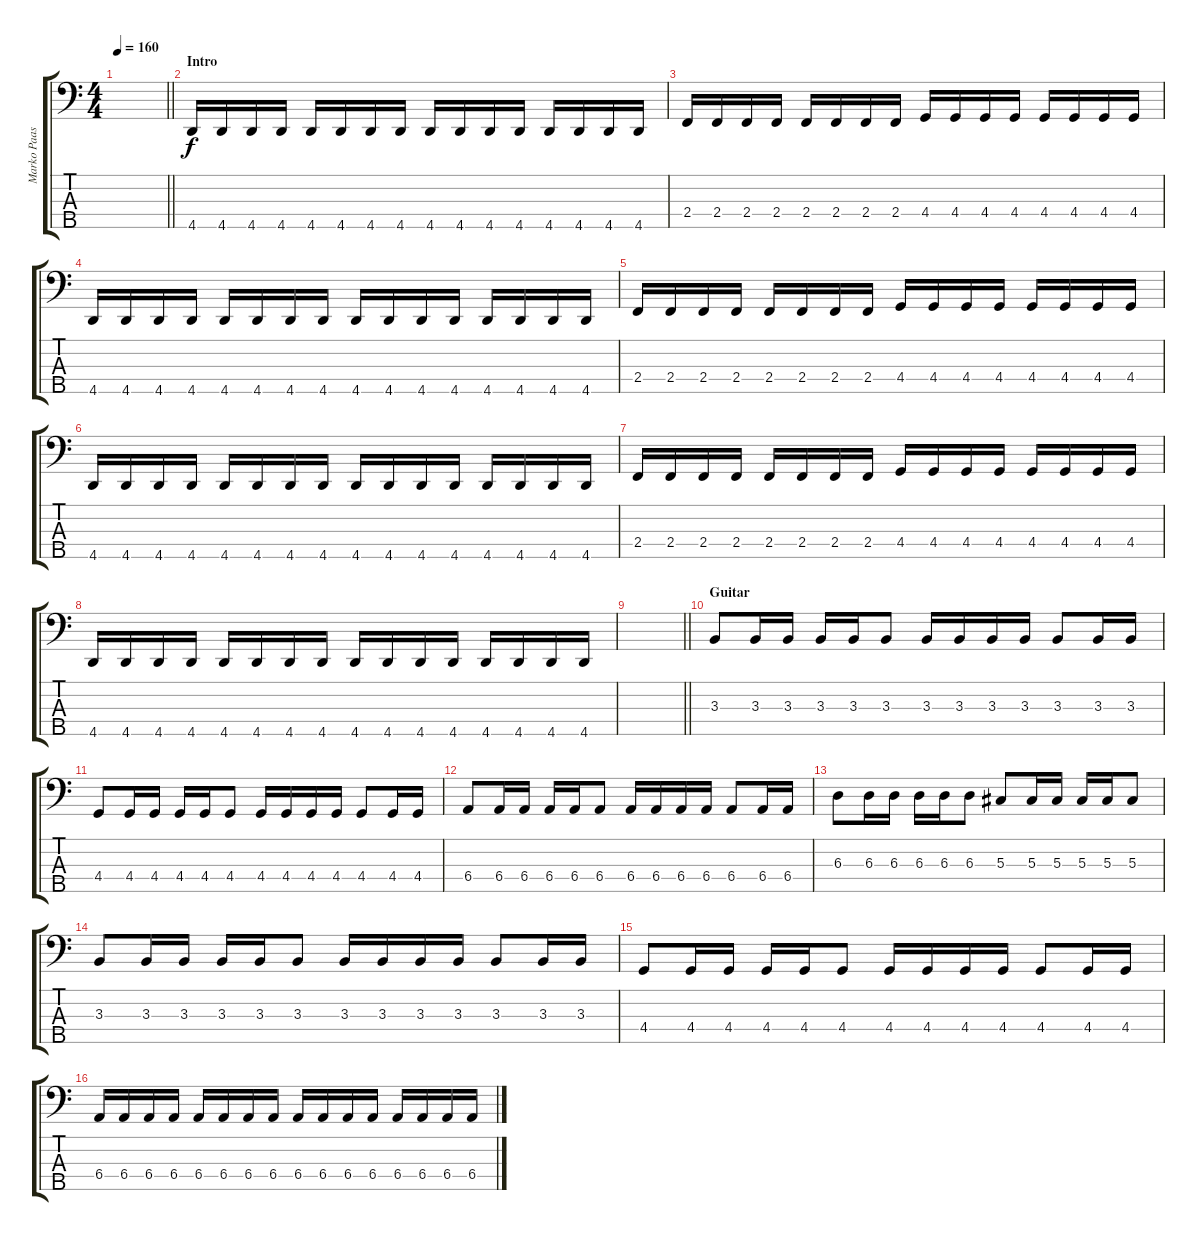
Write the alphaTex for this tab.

\track ("Marko Paasikoski" "Marko Paas") {instrument electricbasspick}
\staff {score tabs}
\tuning (Gb2 Db2 Ab1 Eb1 Bb0) {hide}
\ts (4 4)
\tempo 160
\clef f4
\barLineRight lightlight
\ks c
|
\section ("" "Intro")
4.5.16 4.5.16 4.5.16 4.5.16 4.5.16 4.5.16 4.5.16 4.5.16 4.5.16 4.5.16 4.5.16 4.5.16 4.5.16 4.5.16 4.5.16 4.5.16 |
2.4.16 2.4.16 2.4.16 2.4.16 2.4.16 2.4.16 2.4.16 2.4.16 4.4.16 4.4.16 4.4.16 4.4.16 4.4.16 4.4.16 4.4.16 4.4.16 |
4.5.16 4.5.16 4.5.16 4.5.16 4.5.16 4.5.16 4.5.16 4.5.16 4.5.16 4.5.16 4.5.16 4.5.16 4.5.16 4.5.16 4.5.16 4.5.16 |
2.4.16 2.4.16 2.4.16 2.4.16 2.4.16 2.4.16 2.4.16 2.4.16 4.4.16 4.4.16 4.4.16 4.4.16 4.4.16 4.4.16 4.4.16 4.4.16 |
4.5.16 4.5.16 4.5.16 4.5.16 4.5.16 4.5.16 4.5.16 4.5.16 4.5.16 4.5.16 4.5.16 4.5.16 4.5.16 4.5.16 4.5.16 4.5.16 |
2.4.16 2.4.16 2.4.16 2.4.16 2.4.16 2.4.16 2.4.16 2.4.16 4.4.16 4.4.16 4.4.16 4.4.16 4.4.16 4.4.16 4.4.16 4.4.16 |
4.5.16 4.5.16 4.5.16 4.5.16 4.5.16 4.5.16 4.5.16 4.5.16 4.5.16 4.5.16 4.5.16 4.5.16 4.5.16 4.5.16 4.5.16 4.5.16 |
\barLineRight lightlight
|
\section ("" "Guitar")
3.3.8 3.3.16 3.3.16 3.3.16 3.3.16 3.3.8 3.3.16 3.3.16 3.3.16 3.3.16 3.3.8 3.3.16 3.3.16 |
4.4.8 4.4.16 4.4.16 4.4.16 4.4.16 4.4.8 4.4.16 4.4.16 4.4.16 4.4.16 4.4.8 4.4.16 4.4.16 |
6.4.8 6.4.16 6.4.16 6.4.16 6.4.16 6.4.8 6.4.16 6.4.16 6.4.16 6.4.16 6.4.8 6.4.16 6.4.16 |
6.3.8 6.3.16 6.3.16 6.3.16 6.3.16 6.3.8 5.3.8 5.3.16 5.3.16 5.3.16 5.3.16 5.3.8 |
3.3.8 3.3.16 3.3.16 3.3.16 3.3.16 3.3.8 3.3.16 3.3.16 3.3.16 3.3.16 3.3.8 3.3.16 3.3.16 |
4.4.8 4.4.16 4.4.16 4.4.16 4.4.16 4.4.8 4.4.16 4.4.16 4.4.16 4.4.16 4.4.8 4.4.16 4.4.16 |
6.4.16 6.4.16 6.4.16 6.4.16 6.4.16 6.4.16 6.4.16 6.4.16 6.4.16 6.4.16 6.4.16 6.4.16 6.4.16 6.4.16 6.4.16 6.4.16
